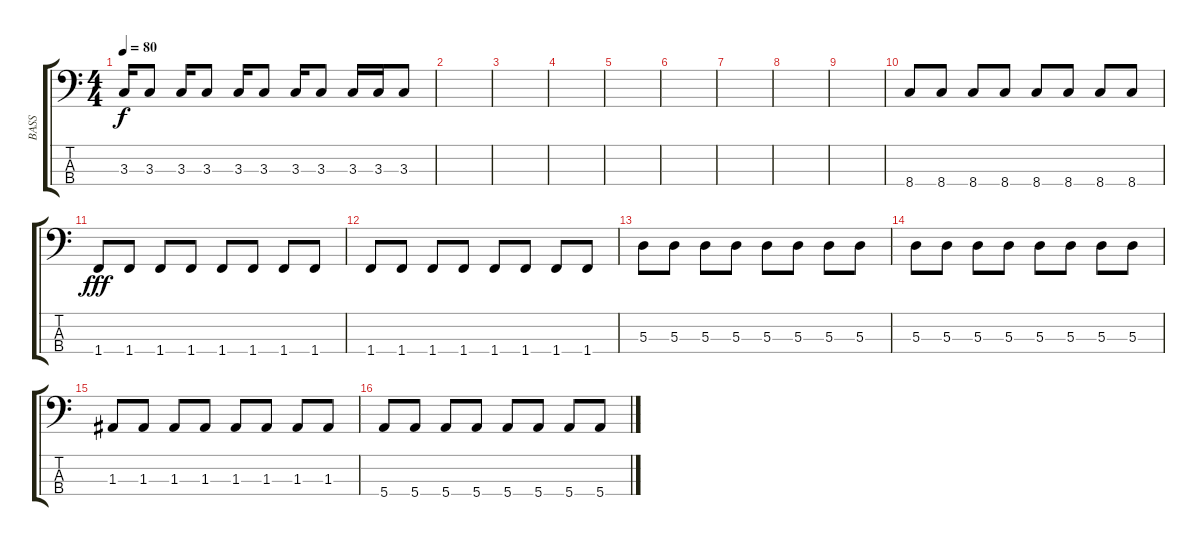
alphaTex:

\track ("BASS" "BASS") {instrument electricbassfinger}
\staff {score tabs}
\tuning (G2 D2 A1 E1) {hide}
\ts (4 4)
\tempo 80
\clef f4
\ks c
3.3.16{dy f} 3.3.8{beam split} 3.3.16{beam merge} 3.3.8{beam split} 3.3.16 3.3.8 3.3.16 3.3.8 3.3.16 3.3.16 3.3.8 |
|
|
|
|
|
|
|
|
8.4.8 8.4.8 8.4.8 8.4.8 8.4.8 8.4.8 8.4.8 8.4.8 |
1.4.8{dy fff} 1.4.8 1.4.8 1.4.8 1.4.8 1.4.8 1.4.8 1.4.8 |
1.4.8 1.4.8 1.4.8 1.4.8 1.4.8 1.4.8 1.4.8 1.4.8 |
5.3.8 5.3.8 5.3.8 5.3.8 5.3.8 5.3.8 5.3.8 5.3.8 |
5.3.8 5.3.8 5.3.8 5.3.8 5.3.8 5.3.8 5.3.8 5.3.8 |
1.3.8 1.3.8 1.3.8 1.3.8 1.3.8 1.3.8 1.3.8 1.3.8 |
5.4.8 5.4.8 5.4.8 5.4.8 5.4.8 5.4.8 5.4.8 5.4.8
